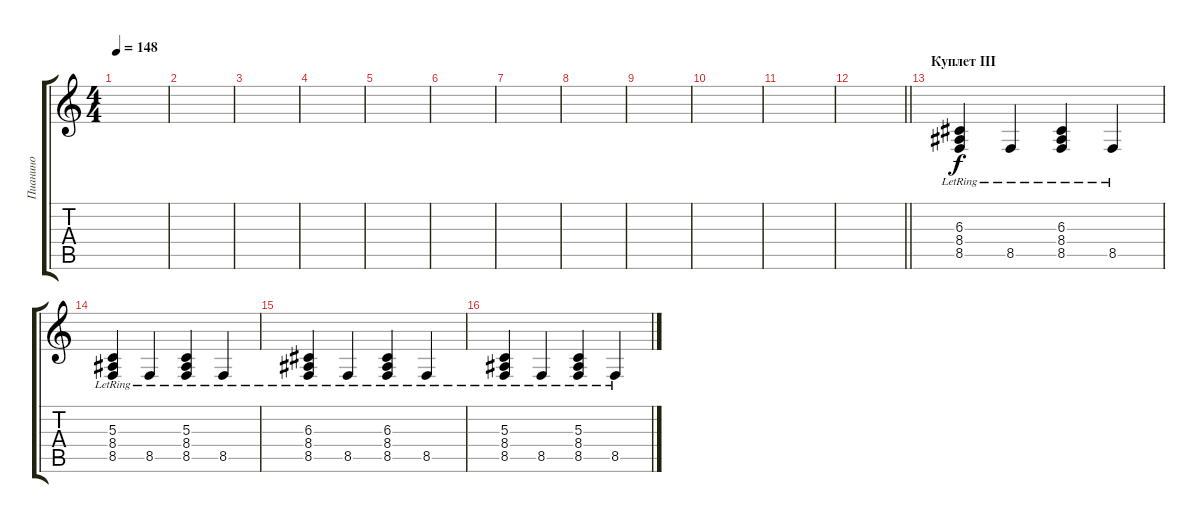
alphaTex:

\track ("Пианино" "Пианино") {instrument acousticgrandpiano}
\staff {score tabs}
\tuning (E4 B3 G3 D3 A2 E2) {hide}
\ts (4 4)
\tempo 148
\clef g2
\ks c
|
|
|
|
|
|
|
|
|
|
|
\barLineRight lightlight
|
\section ("" "Куплет III")
(6.3{lr} 8.4{lr} 8.5{lr}).4 8.5{lr}.4 (6.3{lr} 8.4{lr} 8.5).4 8.5{lr}.4 |
(5.3 8.4{lr} 8.5).4 8.5{lr}.4 (5.3{lr} 8.4{lr} 8.5).4 8.5{lr}.4 |
(6.3{lr} 8.4{lr} 8.5{lr}).4 8.5{lr}.4 (6.3{lr} 8.4{lr} 8.5).4 8.5{lr}.4 |
(5.3 8.4{lr} 8.5).4 8.5{lr}.4 (5.3{lr} 8.4{lr} 8.5).4 8.5{lr}.4
